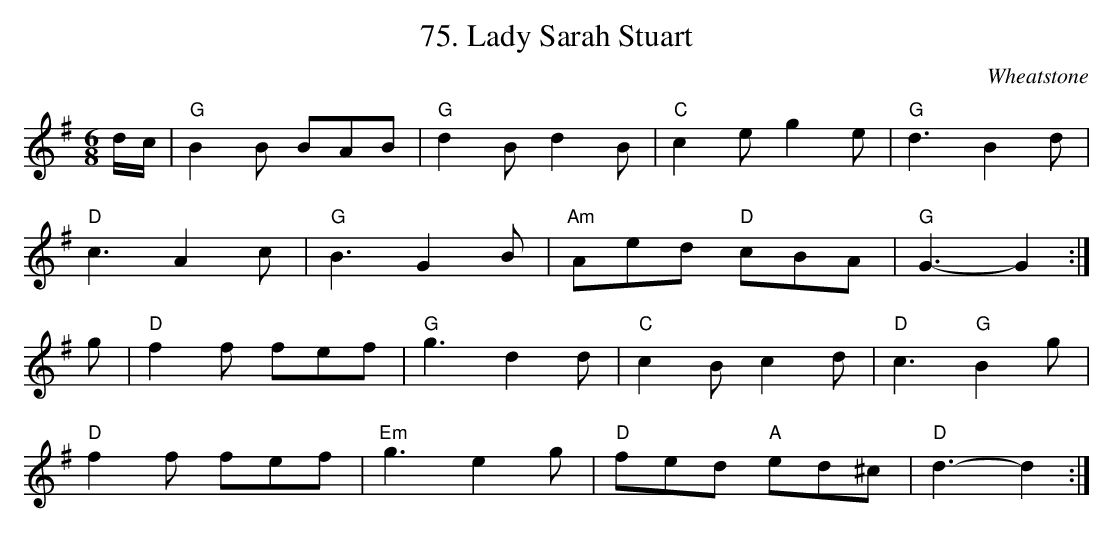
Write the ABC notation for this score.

X:1
T:75. Lady Sarah Stuart
C:Wheatstone
L:1/8
M:6/8
K:G
 d/c/ | "G"B2 B BAB | "G"d2 B d2 B | "C"c2 e g2 e | "G"d3 B2 d |$ "D"c3 A2 c | %6
 "G"B3 G2 B | "Am"Aed "D"cBA | "G"G3- G2 :|$ g | "D"f2 f fef | "G"g3 d2 d | "C"c2 B c2 d | "D"c3 "G"B2 g |$ "D"f2 f fef | %15
 "Em"g3 e2 g | "D"fed "A"ed^c | "D"d3- d2 :| %18
